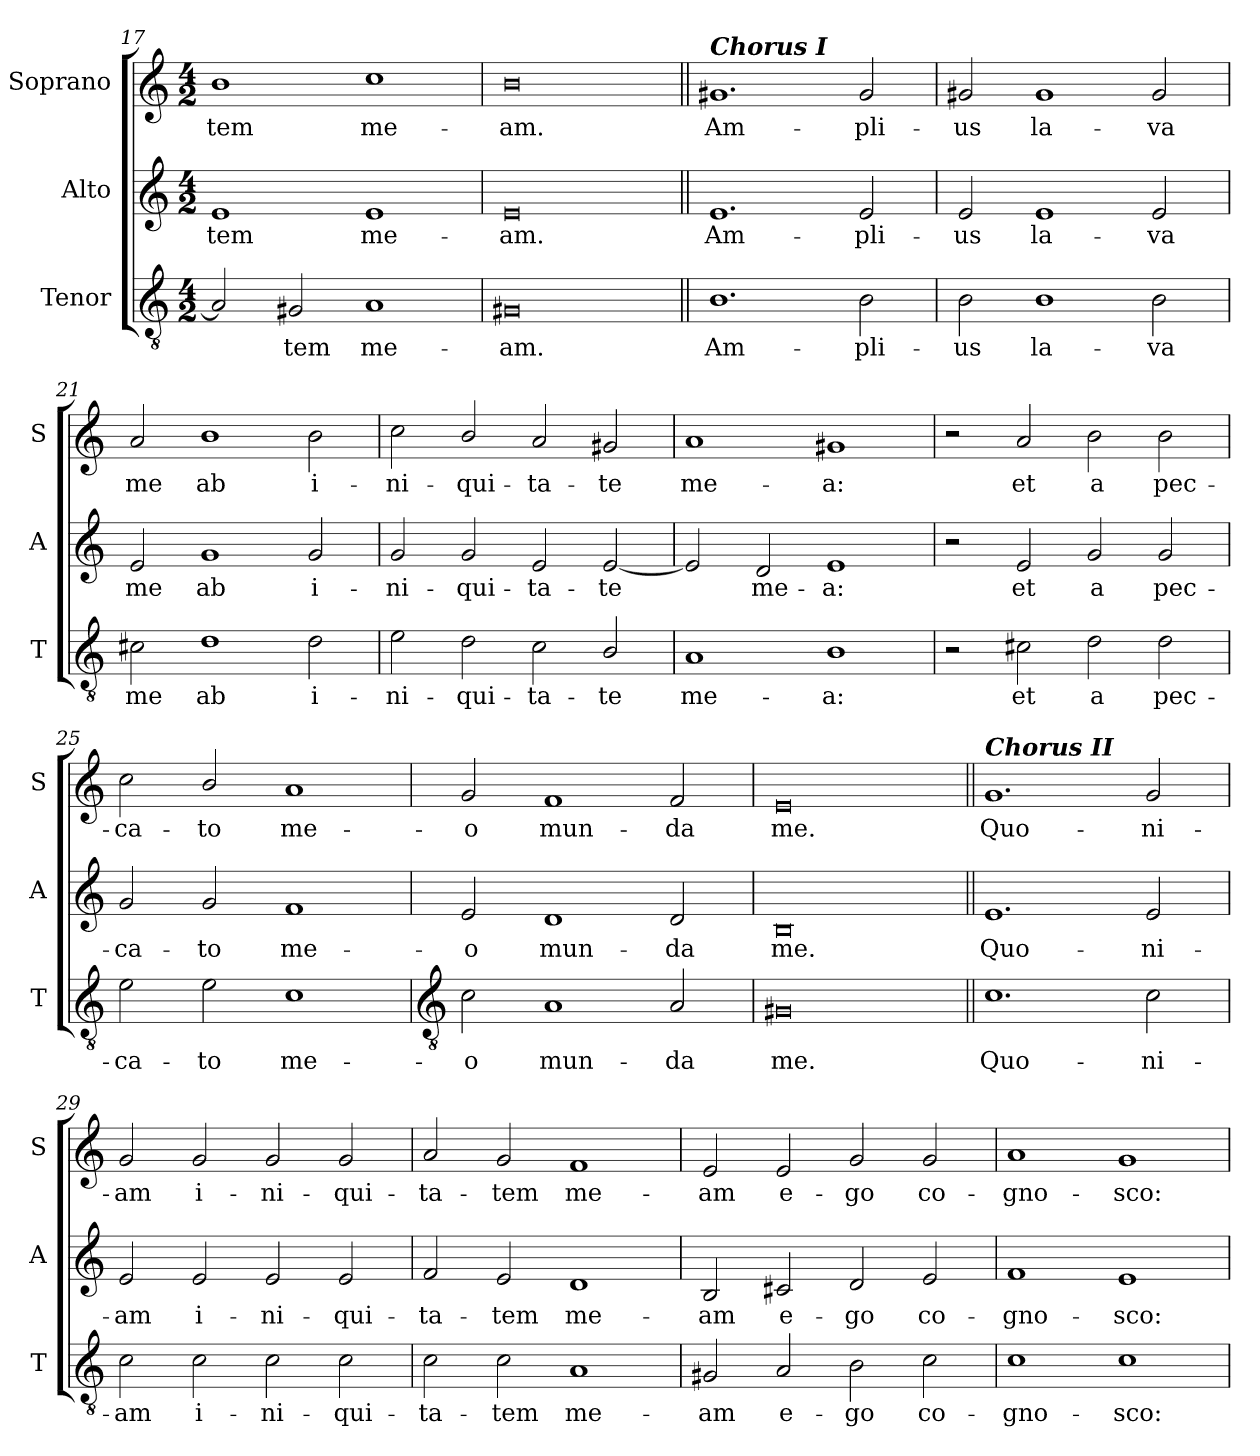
**kern	**text	**kern	**text	**kern	**text
*part3	*part3	*part2	*part2	*part1	*part1
*staff3	*staff3	*staff2	*staff2	*staff1	*staff1
*I"Tenor	*	*I"Alto	*	*I"Soprano	*
*I'T	*	*I'A	*	*I'S	*
!!LO:LB:g=z
*clefGv2	*	*clefG2	*	*clefG2	*
*k[]	*	*k[]	*	*k[]	*
*C:	*	*C:	*	*C:	*
*M4/2	*	*M4/2	*	*M4/2	*
=17	=17	=17	=17	=17	=17
!	!	!	!LO:LY:b	!	!LO:LY:b
2A]	.	1e	-tem	1b	-tem
!	!LO:LY:b	!	!	!	!
2G#X	tem	.	.	.	.
!	!LO:LY:b	!	!LO:LY:b	!	!LO:LY:b
1A	me-	1e	me-	1cc	me-
=18	=18	=18	=18	=18	=18
!	!LO:LY:b	!	!LO:LY:b	!	!LO:LY:b
0G#X	-am.	0e	-am.	0b	-am.
=19||	=19||	=19||	=19||	=19||	=19||
!	!	!	!	!LO:TX:a:Bi:t=Chorus I	!
!	!LO:LY:b	!	!LO:LY:b	!	!LO:LY:b
1.B	Am-	1.e	Am-	1.g#X	Am-
!	!LO:LY:b	!	!LO:LY:b	!	!LO:LY:b
2B	-pli-	2e	-pli-	2g#	-pli-
=20	=20	=20	=20	=20	=20
!	!LO:LY:b	!	!LO:LY:b	!	!LO:LY:b
2B	-us	2e	-us	2g#X	-us
!	!LO:LY:b	!	!LO:LY:b	!	!LO:LY:b
1B	la-	1e	la-	1g#	la-
!	!LO:LY:b	!	!LO:LY:b	!	!LO:LY:b
2B	-va	2e	-va	2g#	-va
=21	=21	=21	=21	=21	=21
!	!LO:LY:b	!	!LO:LY:b	!	!LO:LY:b
2c#X	me	2e	me	2a	me
!	!LO:LY:b	!	!LO:LY:b	!	!LO:LY:b
1d	ab	1g	ab	1b	ab
!	!LO:LY:b	!	!LO:LY:b	!	!LO:LY:b
2d	i-	2g	i-	2b	i-
=22	=22	=22	=22	=22	=22
!	!LO:LY:b	!	!LO:LY:b	!	!LO:LY:b
2e	-ni-	2g	-ni-	2cc	-ni-
!	!LO:LY:b	!	!LO:LY:b	!	!LO:LY:b
2d	-qui-	2g	-qui-	2b/	-qui-
!	!LO:LY:b	!	!LO:LY:b	!	!LO:LY:b
2c	-ta-	2e	-ta-	2a	-ta-
!	!LO:LY:b	!	!LO:LY:b	!	!LO:LY:b
2B/	-te	[2e	-te	2g#X	-te
=23	=23	=23	=23	=23	=23
!	!LO:LY:b	!	!	!	!LO:LY:b
1A	me-	2e]	.	1a	me-
!	!	!	!LO:LY:b	!	!
.	.	2d	me-	.	.
!	!LO:LY:b	!	!LO:LY:b	!	!LO:LY:b
1B	-a:	1e	-a:	1g#X	-a:
=24	=24	=24	=24	=24	=24
2r	.	2r	.	2r	.
!	!LO:LY:b	!	!LO:LY:b	!	!LO:LY:b
2c#X	et	2e	et	2a	et
!	!LO:LY:b	!	!LO:LY:b	!	!LO:LY:b
2d	a	2g	a	2b	a
!	!LO:LY:b	!	!LO:LY:b	!	!LO:LY:b
2d	pec-	2g	pec-	2b	pec-
=25	=25	=25	=25	=25	=25
!	!LO:LY:b	!	!LO:LY:b	!	!LO:LY:b
2e	-ca-	2g	-ca-	2cc	-ca-
!	!LO:LY:b	!	!LO:LY:b	!	!LO:LY:b
2e	-to	2g	-to	2b/	-to
!	!LO:LY:b	!	!LO:LY:b	!	!LO:LY:b
1c	me-	1f	me-	1a	me-
!!LO:LB:g=z
=26	=26	=26	=26	=26	=26
*clefGv2	*	*	*	*	*
!	!LO:LY:b	!	!LO:LY:b	!	!LO:LY:b
2c	-o	2e	-o	2g	-o
!	!LO:LY:b	!	!LO:LY:b	!	!LO:LY:b
1A	mun-	1d	mun-	1f	mun-
!	!LO:LY:b	!	!LO:LY:b	!	!LO:LY:b
2A	-da	2d	-da	2f	-da
=27	=27	=27	=27	=27	=27
!	!LO:LY:b	!	!LO:LY:b	!	!LO:LY:b
0G#X	me.	0B	me.	0e	me.
=28||	=28||	=28||	=28||	=28||	=28||
!	!	!	!	!LO:TX:a:Bi:t=Chorus II	!
!	!LO:LY:b	!	!LO:LY:b	!	!LO:LY:b
1.c	Quo-	1.e	Quo-	1.g	Quo-
!	!LO:LY:b	!	!LO:LY:b	!	!LO:LY:b
2c	-ni-	2e	-ni-	2g	-ni-
=29	=29	=29	=29	=29	=29
!	!LO:LY:b	!	!LO:LY:b	!	!LO:LY:b
2c	-am	2e	-am	2g	-am
!	!LO:LY:b	!	!LO:LY:b	!	!LO:LY:b
2c	i-	2e	i-	2g	i-
!	!LO:LY:b	!	!LO:LY:b	!	!LO:LY:b
2c	-ni-	2e	-ni-	2g	-ni-
!	!LO:LY:b	!	!LO:LY:b	!	!LO:LY:b
2c	-qui-	2e	-qui-	2g	-qui-
=30	=30	=30	=30	=30	=30
!	!LO:LY:b	!	!LO:LY:b	!	!LO:LY:b
2c	-ta-	2f	-ta-	2a	-ta-
!	!LO:LY:b	!	!LO:LY:b	!	!LO:LY:b
2c	-tem	2e	-tem	2g	-tem
!	!LO:LY:b	!	!LO:LY:b	!	!LO:LY:b
1A	me-	1d	me-	1f	me-
=31	=31	=31	=31	=31	=31
!	!LO:LY:b	!	!LO:LY:b	!	!LO:LY:b
2G#X	-am	2B	-am	2e	-am
!	!LO:LY:b	!	!LO:LY:b	!	!LO:LY:b
2A	e-	2c#X	e-	2e	e-
!	!LO:LY:b	!	!LO:LY:b	!	!LO:LY:b
2B	-go	2d	-go	2g	-go
!	!LO:LY:b	!	!LO:LY:b	!	!LO:LY:b
2c	co-	2e	co-	2g	co-
=32	=32	=32	=32	=32	=32
!	!LO:LY:b	!	!LO:LY:b	!	!LO:LY:b
1c	-gno-	1f	-gno-	1a	-gno-
!	!LO:LY:b	!	!LO:LY:b	!	!LO:LY:b
1c	-sco:	1e	-sco:	1g	-sco:
=	=	=	=	=	=
*-	*-	*-	*-	*-	*-
